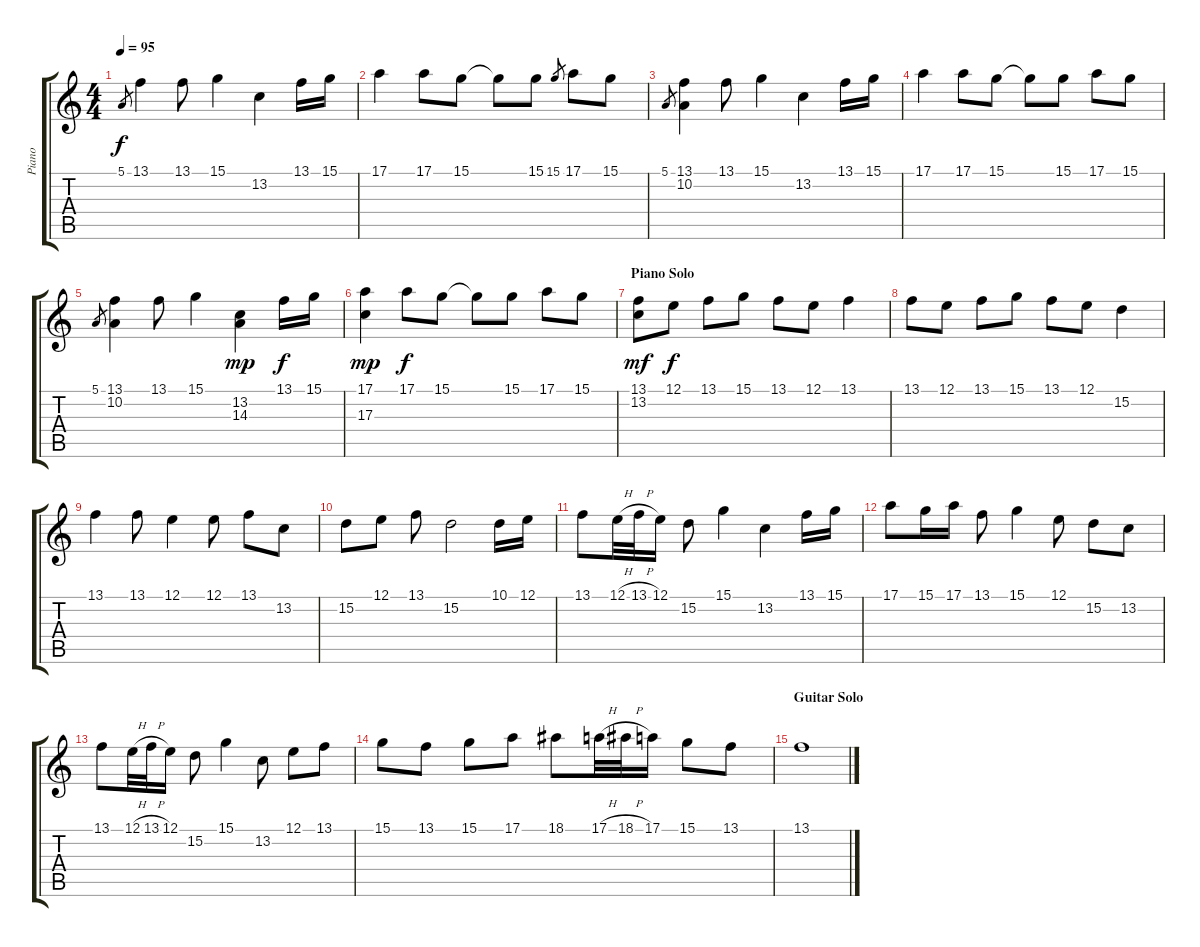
\track ("Piano" "Piano") {instrument acousticgrandpiano}
\staff {score tabs}
\tuning (E4 B3 G3 D3 A2 E2) {hide}
\ts (4 4)
\tempo 95
\clef g2
\ks c
5.1.8{gr dy f} 13.1.4 13.1.8 15.1.4 13.2.4 13.1.16 15.1.16 |
17.1.4 17.1.8 15.1.8 15.1{t}.8 15.1.8 15.1.8{gr} 17.1.8 15.1.8 |
5.1.8{gr} (13.1 10.2).4 13.1.8 15.1.4 13.2.4 13.1.16 15.1.16 |
17.1.4 17.1.8 15.1.8 15.1{t}.8 15.1.8 17.1.8 15.1.8 |
5.1.8{gr} (13.1 10.2).4 13.1.8 15.1.4 (13.2 14.3).4{dy mp} 13.1.16{dy f} 15.1.16 |
(17.1 17.3).4{dy mp} 17.1.8{dy f} 15.1.8 15.1{t}.8 15.1.8 17.1.8 15.1.8 |
\section ("" "Piano Solo")
(13.1 13.2).8{dy mf} 12.1.8{dy f} 13.1.8 15.1.8 13.1.8 12.1.8 13.1.4 |
13.1.8 12.1.8 13.1.8 15.1.8 13.1.8 12.1.8 15.2.4 |
13.1.4 13.1.8 12.1.4 12.1.8 13.1.8 13.2.8 |
15.2.8 12.1.8 13.1.8 15.2.2 10.1.16 12.1.16 |
13.1.8 12.1{h}.32 13.1{h}.32 12.1.16 15.2.8 15.1.4 13.2.4 13.1.16 15.1.16 |
17.1.8 15.1.16 17.1.16 13.1.8 15.1.4 12.1.8 15.2.8 13.2.8 |
13.1.8 12.1{h}.32 13.1{h}.32 12.1.16 15.2.8 15.1.4 13.2.8 12.1.8 13.1.8 |
15.1.8 13.1.8 15.1.8 17.1.8 18.1.8 17.1{h}.32 18.1{h}.32 17.1.16 15.1.8 13.1.8 |
\section ("" "Guitar Solo")
13.1.1
